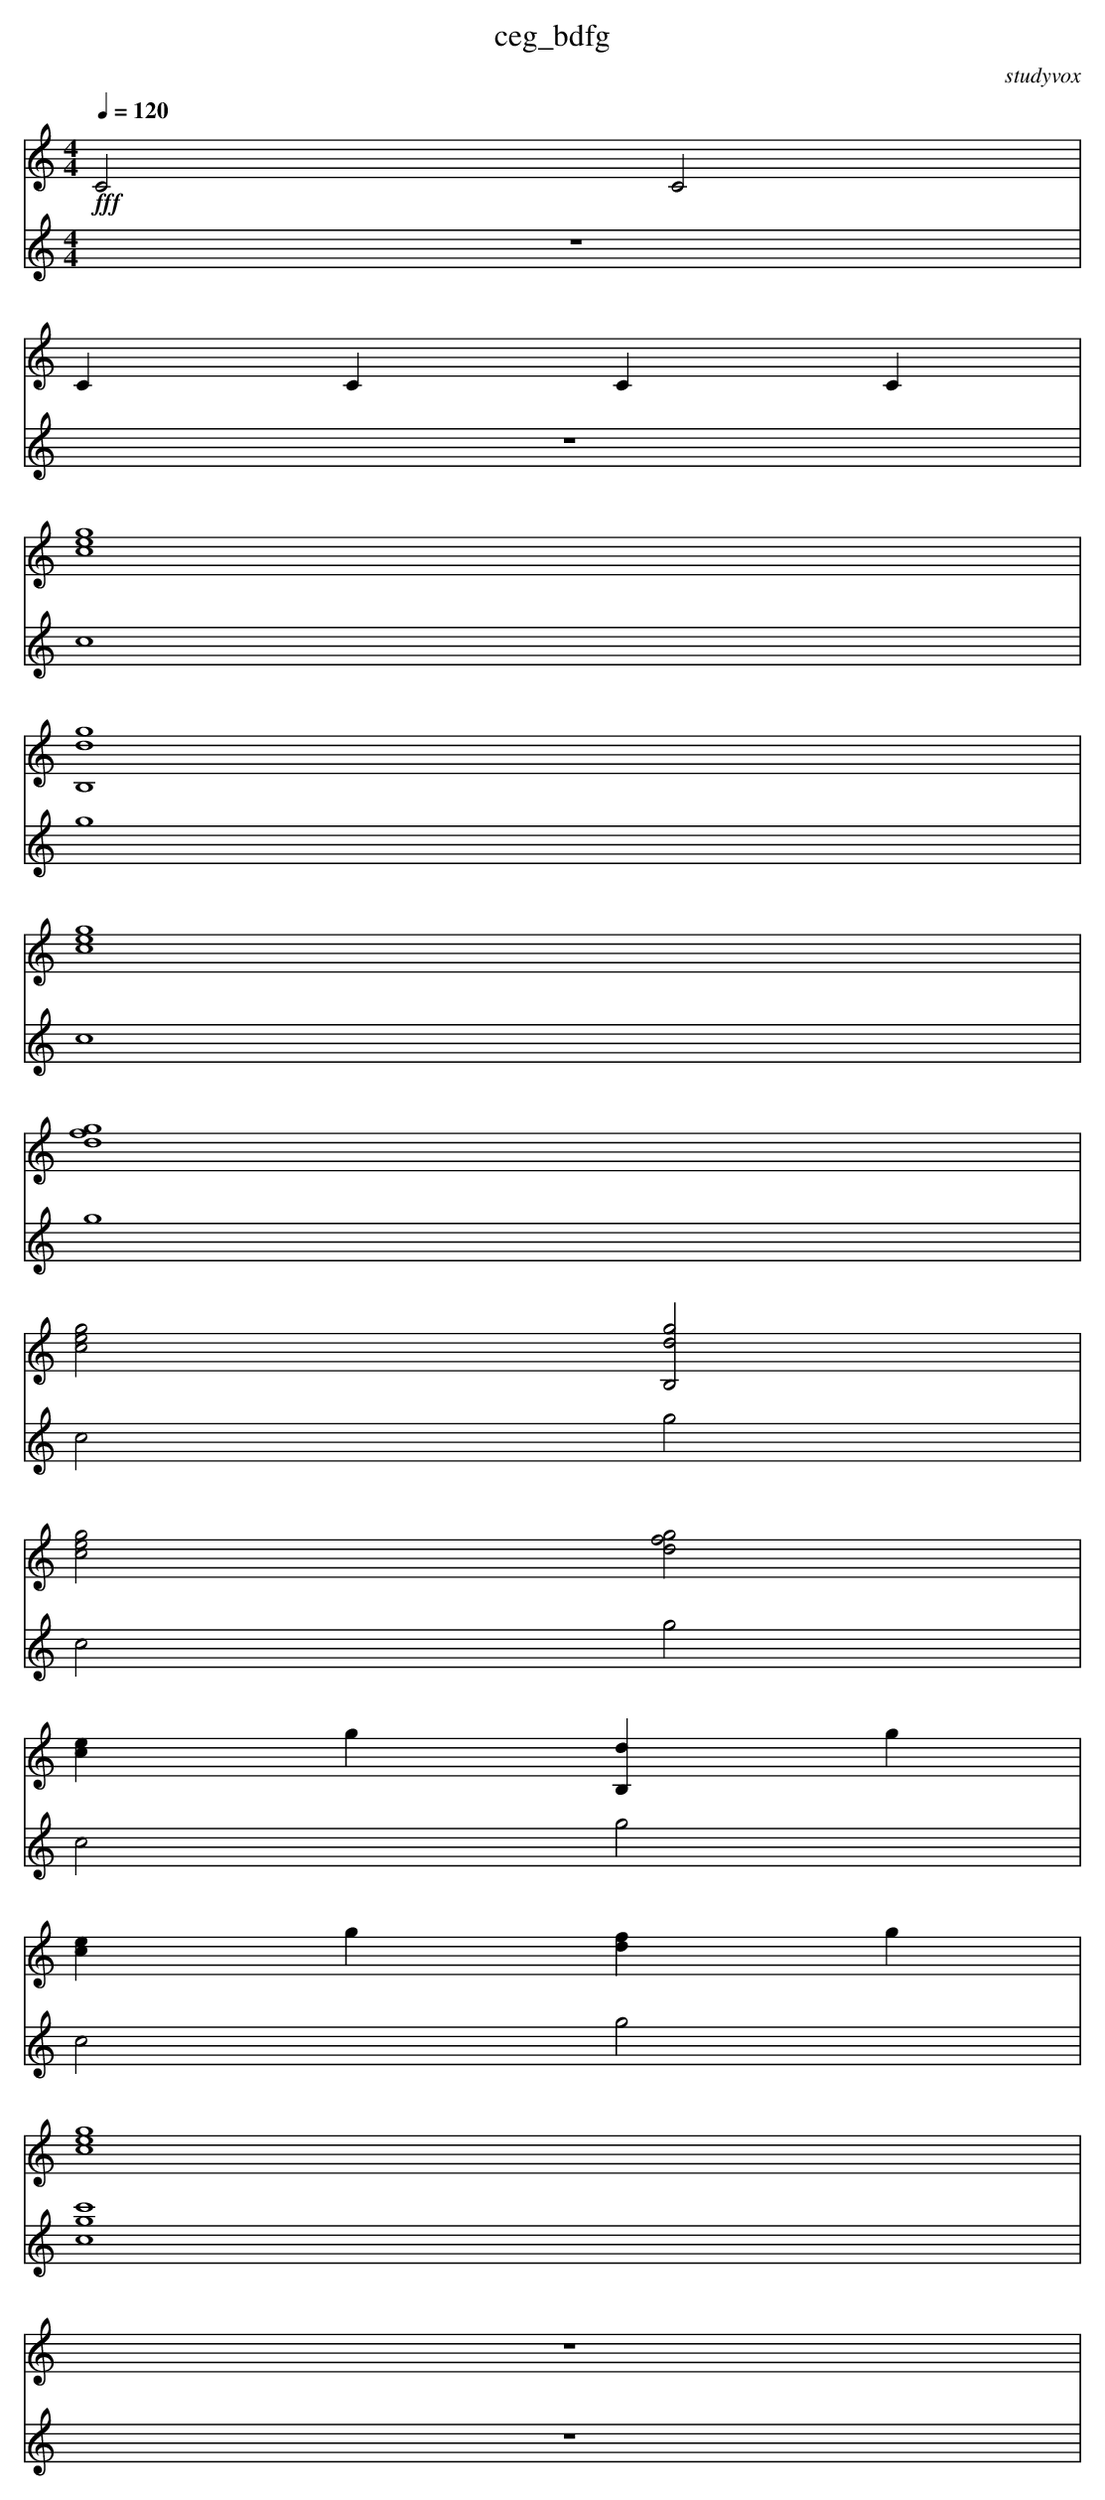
X:1
T:ceg_bdfg
O:studyvox
M:4/4
L: 1/4
Q:1/4=120
K:C
V:1
!fff!
C2 C2 |
CCCC |
[c4e4g4] |
[B,4d4g4] |
[c4e4g4] |
[d4f4g4] |
[c2e2g2] [B,2d2g2] |
[c2e2g2] [d2f2g2] |
[ce] g [B,d] g |
[ce] g [df] g |
[c4e4g4] |
z4 |
V:2
z4 |
z4 |
c4 |
g4 |
c4 |
g4 |
c2 g2 |
c2 g2 |
c2 g2 |
c2 g2 |
[c4g4c'4] |
z4 |
